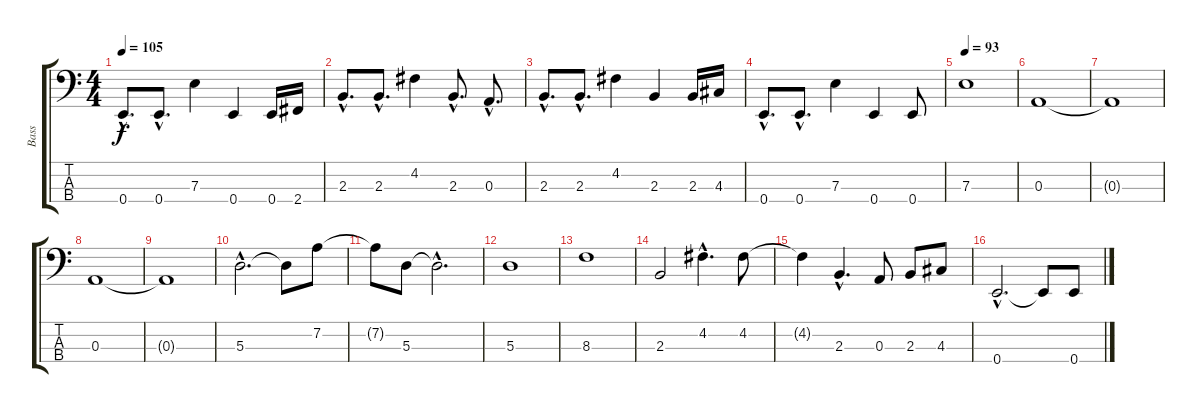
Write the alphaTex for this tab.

\track ("Bass" "Bass") {instrument electricbasspick}
\staff {score tabs}
\tuning (G2 D2 A1 E1) {hide}
\ts (4 4)
\tempo 105
\clef f4
\ks c
0.4{hac}.8{d dy f} 0.4{hac}.8{d} 7.3.4 0.4.4 0.4.16 2.4.16 |
2.3{hac}.8{d} 2.3{hac}.8{d} 4.2.4 2.3{hac}.8{d} 0.3{hac}.8{d} |
2.3{hac}.8{d} 2.3{hac}.8{d} 4.2.4 2.3.4 2.3.16 4.3.16 |
0.4{hac}.8{d} 0.4{hac}.8{d} 7.3.4 0.4.4 0.4.8 |
\tempo 93
7.3.1 |
0.3.1 |
0.3{t}.1 |
0.3.1 |
0.3{t}.1 |
5.3{hac}.2{d} 5.3{t}.8 7.2.8 |
7.2{t}.8 5.3.8 5.3{hac t}.2{d} |
5.3.1 |
8.3.1 |
2.3.2 4.2{hac}.4{d} 4.2.8 |
4.2{t}.4 2.3{hac}.4{d} 0.3.8 2.3.8 4.3.8 |
0.4{hac}.2{d} 0.4{t}.8 0.4.8
